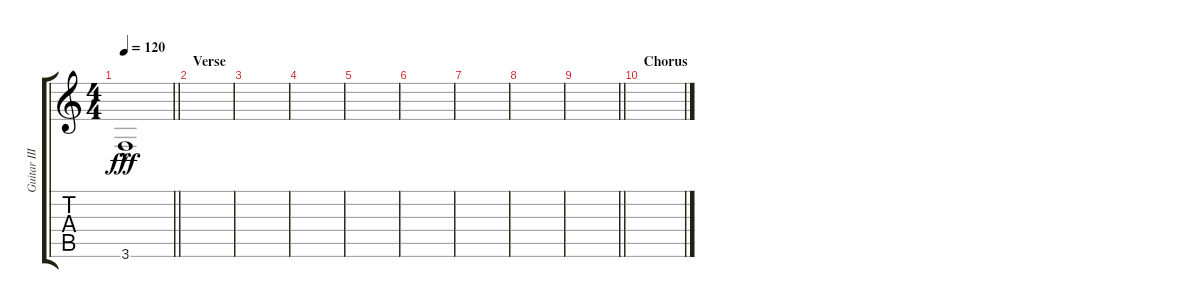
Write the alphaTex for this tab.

\track ("Guitar III" "Guitar III") {instrument overdrivenguitar}
\staff {score tabs}
\tuning (D4 A3 F3 C3 G2 D2) {hide}
\ts (4 4)
\tempo 120
\clef g2
\barLineRight lightlight
\ks c
3.6{hac}.1{dy fff} |
\section ("" "Verse")
|
|
|
|
|
|
|
\barLineRight lightlight
|
\section ("" "Chorus")
